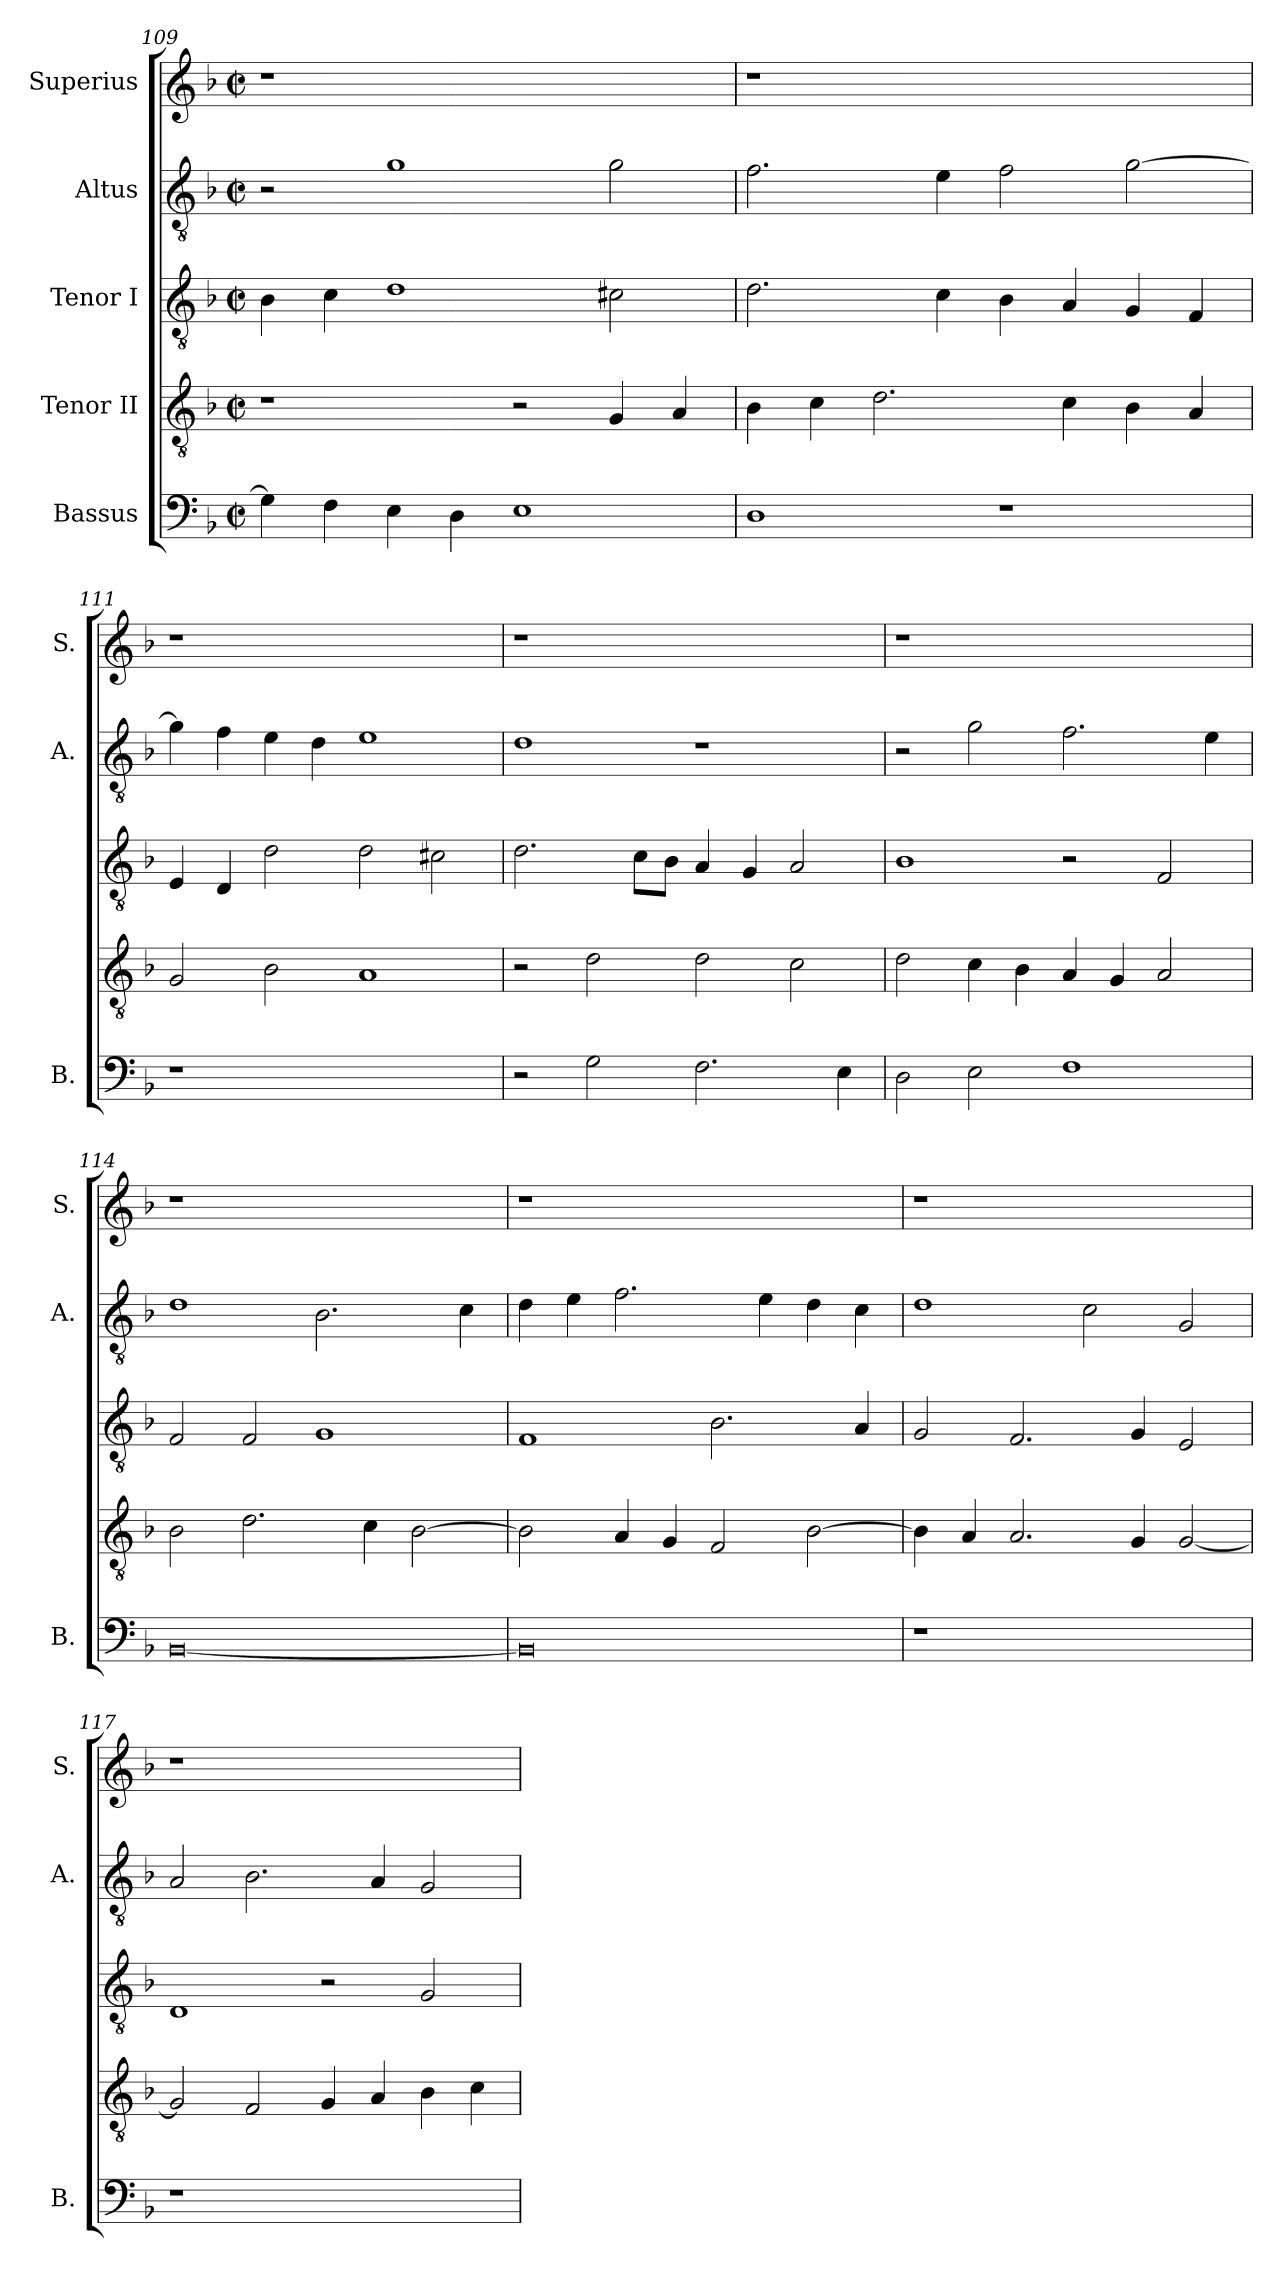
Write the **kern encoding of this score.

**kern	**kern	**kern	**kern	**kern
*part5	*part4	*part3	*part2	*part1
*staff5	*staff4	*staff3	*staff2	*staff1
*I"Bassus	*I"Tenor II	*I"Tenor I	*I"Altus	*I"Superius
*I'B.	*	*	*I'A.	*I'S.
!!LO:PB:g=z
*clefF4	*clefGv2	*clefGv2	*clefGv2	*clefG2
*	*ITrd7c12	*ITrd7c12	*ITrd7c12	*
*k[b-]	*k[b-]	*k[b-]	*k[b-]	*k[b-]
*F:	*F:	*F:	*F:	*F:
*M2/2	*M2/2	*M2/2	*M2/2	*M2/2
*met(c|)	*met(c|)	*met(c|)	*met(c|)	*met(c|)
=109	=109	=109	=109	=109
!	!	!	!	!LO:N:vis=1
4Gi\]	1r	4BB-i\	2r	1r
4Fi\	.	4Ci\	.	.
4Ei\	.	1Di	1Gi	.
4Di\	.	.	.	.
1Ei	2r	.	.	1ryy
.	4GGi/	2C#Xi\	2Gi\	.
.	4AAi/	.	.	.
=110	=110	=110	=110	=110
!	!	!	!	!LO:N:vis=1
1Di	4BB-i\	2.Di\	2.Fi\	1r
.	4Ci\	.	.	.
.	2.Di\	.	.	.
.	.	4Ci\	4Ei\	.
1r	.	4BB-i\	2Fi\	1ryy
.	4Ci\	4AAi/	.	.
.	4BB-i\	4GGi/	[>2Gi\	.
.	4AAi/	4FFi/	.	.
=111	=111	=111	=111	=111
!LO:N:vis=1	!	!	!	!LO:N:vis=1
1r	2GGi/	4EEi/	4Gi\]	1r
.	.	4DDi/	4Fi\	.
.	2BB-i\	2Di\	4Ei\	.
.	.	.	4Di\	.
1ryy	1AAi	2Di\	1Ei	1ryy
.	.	2C#Xi\	.	.
=112	=112	=112	=112	=112
!	!	!	!	!LO:N:vis=1
2r	2r	2.Di\	1Di	1r
2Gi\	2Di\	.	.	.
.	.	8Ci\L	.	.
.	.	8BB-i\J	.	.
2.Fi\	2Di\	4AAi/	1r	1ryy
.	.	4GGi/	.	.
.	2Ci\	2AAi/	.	.
4Ei\	.	.	.	.
!!LO:LB:g=z
=113	=113	=113	=113	=113
!	!	!	!	!LO:N:vis=1
2Di\	2Di\	1BB-i	2r	1r
2Ei\	4Ci\	.	2Gi\	.
.	4BB-i\	.	.	.
1Fi	4AAi/	2r	2.Fi\	1ryy
.	4GGi/	.	.	.
.	2AAi/	2FFi/	.	.
.	.	.	4Ei\	.
=114	=114	=114	=114	=114
!	!	!	!	!LO:N:vis=1
[<0BB-i	2BB-i\	2FFi/	1Di	1r
.	2.Di\	2FFi/	.	.
.	.	1GGi	2.BB-i\	1ryy
.	4Ci\	.	.	.
.	[>2BB-i\	.	.	.
.	.	.	4Ci\	.
=115	=115	=115	=115	=115
!	!	!	!	!LO:N:vis=1
0BB-i]	2BB-i\]	1FFi	4Di\	1r
.	.	.	4Ei\	.
.	4AAi/	.	2.Fi\	.
.	4GGi/	.	.	.
.	2FFi/	2.BB-i\	.	1ryy
.	.	.	4Ei\	.
.	[>2BB-i\	.	4Di\	.
.	.	4AAi/	4Ci\	.
=116	=116	=116	=116	=116
!LO:N:vis=1	!	!	!	!LO:N:vis=1
1r	4BB-i\]	2GGi/	1Di	1r
.	4AAi/	.	.	.
.	2.AAi/	2.FFi/	.	.
1ryy	.	.	2Ci\	1ryy
.	4GGi/	4GGi/	.	.
.	[<2GGi/	2EEi/	2GGi/	.
!!LO:PB:g=z
=117	=117	=117	=117	=117
!LO:N:vis=1	!	!	!	!LO:N:vis=1
1r	2GGi/]	1DDi	2AAi/	1r
.	2FFi/	.	2.BB-i\	.
1ryy	4GGi/	2r	.	1ryy
.	4AAi/	.	4AAi/	.
.	4BB-i\	2GGi/	2GGi/	.
.	4Ci\	.	.	.
=	=	=	=	=
*-	*-	*-	*-	*-
